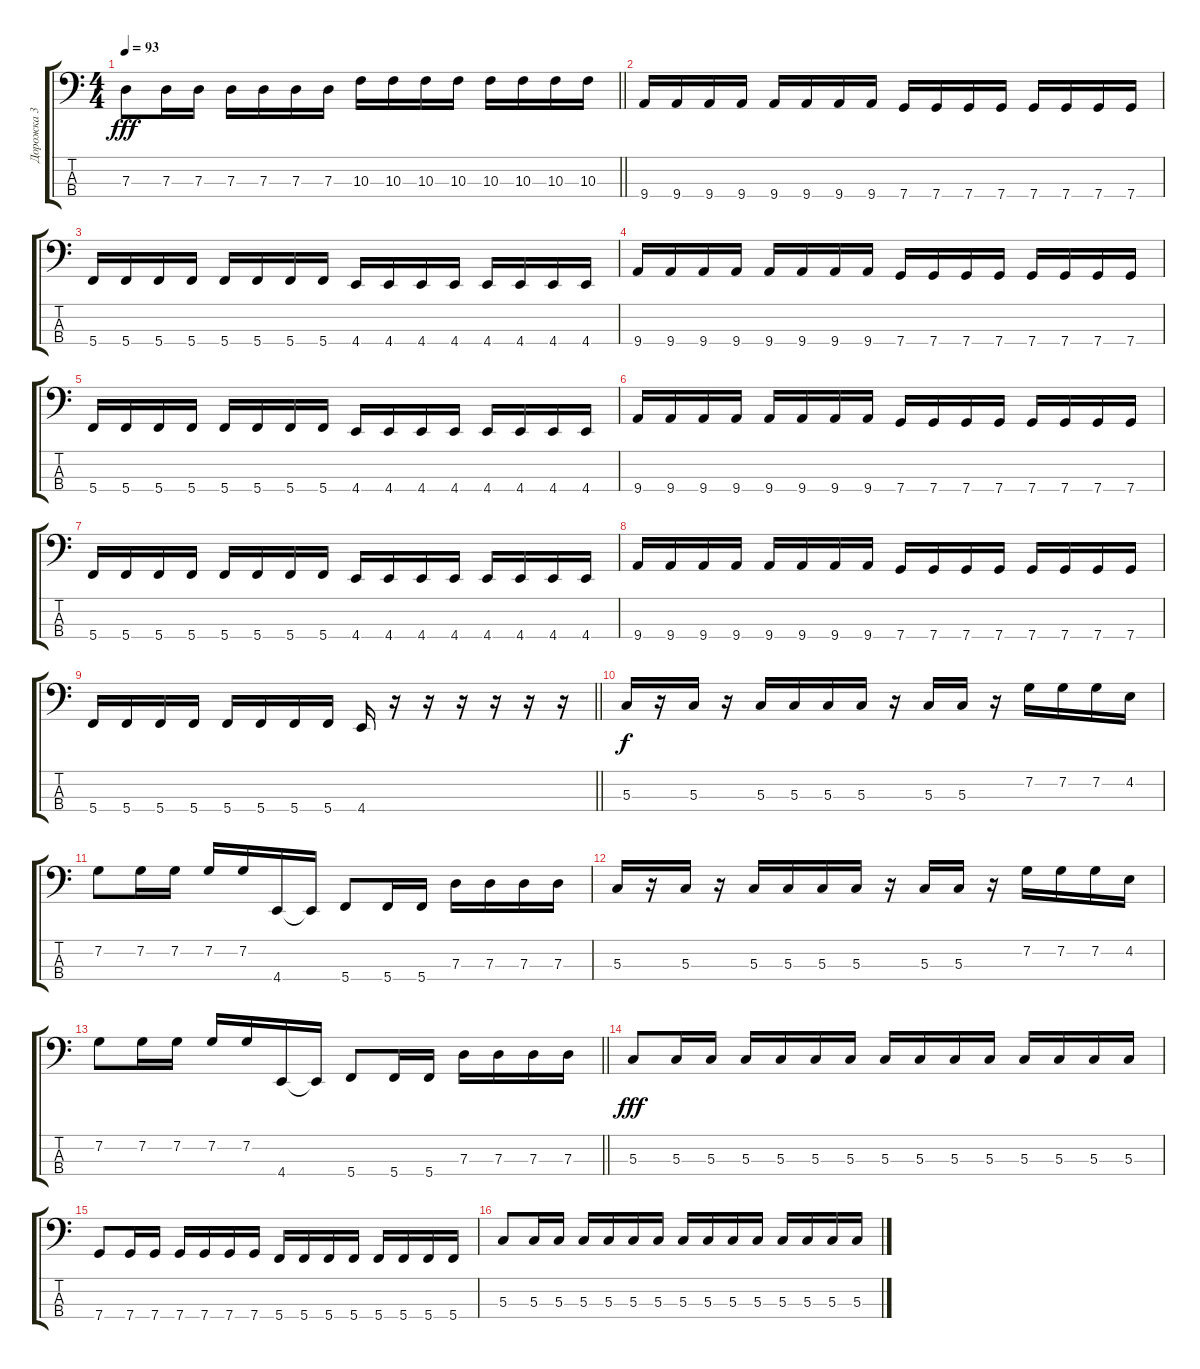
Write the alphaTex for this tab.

\track ("Дорожка 3" "Дорожка 3") {instrument electricbasspick}
\staff {score tabs}
\tuning (F2 C2 G1 C1) {hide}
\ts (4 4)
\tempo 93
\clef f4
\barLineRight lightlight
\ks c
7.3.8{dy fff} 7.3.16 7.3.16 7.3.16 7.3.16 7.3.16 7.3.16 10.3.16 10.3.16 10.3.16 10.3.16 10.3.16 10.3.16 10.3.16 10.3.16 |
\section ("" "")
9.4.16 9.4.16 9.4.16 9.4.16 9.4.16 9.4.16 9.4.16 9.4.16 7.4.16 7.4.16 7.4.16 7.4.16 7.4.16 7.4.16 7.4.16 7.4.16 |
5.4.16 5.4.16 5.4.16 5.4.16 5.4.16 5.4.16 5.4.16 5.4.16 4.4.16 4.4.16 4.4.16 4.4.16 4.4.16 4.4.16 4.4.16 4.4.16 |
9.4.16 9.4.16 9.4.16 9.4.16 9.4.16 9.4.16 9.4.16 9.4.16 7.4.16 7.4.16 7.4.16 7.4.16 7.4.16 7.4.16 7.4.16 7.4.16 |
5.4.16 5.4.16 5.4.16 5.4.16 5.4.16 5.4.16 5.4.16 5.4.16 4.4.16 4.4.16 4.4.16 4.4.16 4.4.16 4.4.16 4.4.16 4.4.16 |
9.4.16 9.4.16 9.4.16 9.4.16 9.4.16 9.4.16 9.4.16 9.4.16 7.4.16 7.4.16 7.4.16 7.4.16 7.4.16 7.4.16 7.4.16 7.4.16 |
5.4.16 5.4.16 5.4.16 5.4.16 5.4.16 5.4.16 5.4.16 5.4.16 4.4.16 4.4.16 4.4.16 4.4.16 4.4.16 4.4.16 4.4.16 4.4.16 |
9.4.16 9.4.16 9.4.16 9.4.16 9.4.16 9.4.16 9.4.16 9.4.16 7.4.16 7.4.16 7.4.16 7.4.16 7.4.16 7.4.16 7.4.16 7.4.16 |
\barLineRight lightlight
5.4.16 5.4.16 5.4.16 5.4.16 5.4.16 5.4.16 5.4.16 5.4.16 4.4.16 r.16 r.16 r.16 r.16 r.16 r.16 |
\section ("" "")
5.3.16{dy f} r.16 5.3.16 r.16 5.3.16 5.3.16 5.3.16 5.3.16 r.16 5.3.16 5.3.16 r.16 7.2.16 7.2.16 7.2.16 4.2.16 |
7.2.8 7.2.16 7.2.16 7.2.16 7.2.16 4.4.16 4.4{t}.16 5.4.8 5.4.16 5.4.16 7.3.16 7.3.16 7.3.16 7.3.16 |
5.3.16 r.16 5.3.16 r.16 5.3.16 5.3.16 5.3.16 5.3.16 r.16 5.3.16 5.3.16 r.16 7.2.16 7.2.16 7.2.16 4.2.16 |
\barLineRight lightlight
7.2.8 7.2.16 7.2.16 7.2.16 7.2.16 4.4.16 4.4{t}.16 5.4.8 5.4.16 5.4.16 7.3.16 7.3.16 7.3.16 7.3.16 |
\section ("" "")
5.3.8{dy fff} 5.3.16 5.3.16 5.3.16 5.3.16 5.3.16 5.3.16 5.3.16 5.3.16 5.3.16 5.3.16 5.3.16 5.3.16 5.3.16 5.3.16 |
7.4.8 7.4.16 7.4.16 7.4.16 7.4.16 7.4.16 7.4.16 5.4.16 5.4.16 5.4.16 5.4.16 5.4.16 5.4.16 5.4.16 5.4.16 |
5.3.8 5.3.16 5.3.16 5.3.16 5.3.16 5.3.16 5.3.16 5.3.16 5.3.16 5.3.16 5.3.16 5.3.16 5.3.16 5.3.16 5.3.16
